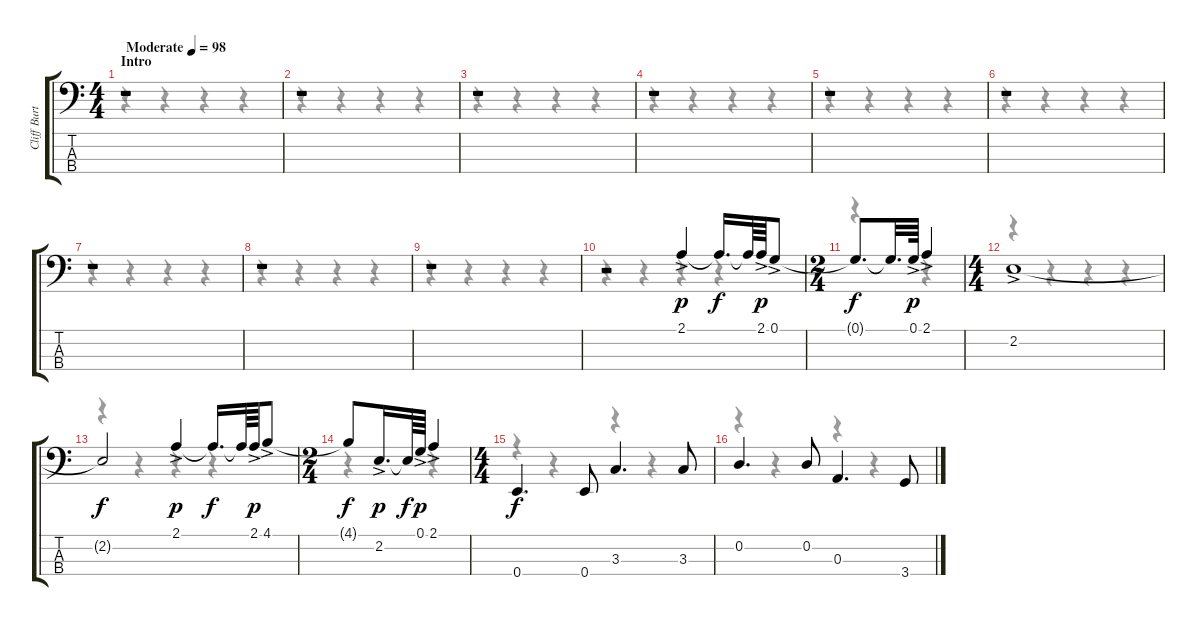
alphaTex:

\track ("Cliff Burton" "Cliff Burt") {instrument electricbassfinger}
\staff {score tabs}
\tuning (G2 D2 A1 E1) {hide}
\voice
\ts (4 4)
\section ("" "Intro")
\tempo (98 "Moderate")
\clef f4
\ks c
r.1{dy p instrument electricbassfinger} |
r.1 |
r.1 |
r.1 |
r.1 |
r.1 |
r.1 |
r.1 |
r.1 |
r.2 2.1{ac}.4 2.1{t}.16{d dy f} 2.1{t}.64 2.1{ac}.64{dy p} 0.1{ac}.8 |
\ts (2 4)
0.1{t}.8{d dy f} 0.1{t}.32{d} 0.1{ac}.64{dy p} 2.1{ac}.4 |
\ts (4 4)
2.2{ac}.1 |
2.2{t}.2{dy f} 2.1{ac}.4{dy p} 2.1{t}.16{d dy f} 2.1{t}.64 2.1{ac}.64{dy p} 4.1{ac}.8 |
\ts (2 4)
4.1{t}.8{dy f} 2.2{ac}.16{d dy p} 2.2{t}.64{dy f} 0.1{ac}.64{dy p} 2.1{ac}.4 |
\ts (4 4)
0.4.4{d dy f} 0.4.8 3.3.4{d} 3.3.8 |
0.2.4{d} 0.2.8 0.3.4{d} 3.4.8
\voice
\clef f4
\ottava regular
\simile none
\ks c
r.4{dy f} r.4 r.4 r.4 |
r.4 r.4 r.4 r.4 |
r.4 r.4 r.4 r.4 |
r.4 r.4 r.4 r.4 |
r.4 r.4 r.4 r.4 |
r.4 r.4 r.4 r.4 |
r.4 r.4 r.4 r.4 |
r.4 r.4 r.4 r.4 |
r.4 r.4 r.4 r.4 |
r.4 r.4 r.4 r.4 |
r.4 r.4 |
r.4 r.4 r.4 r.4 |
r.4 r.4 r.4 r.4 |
r.4 r.4 |
r.4 r.4 r.4 r.4 |
r.4 r.4 r.4 r.4
